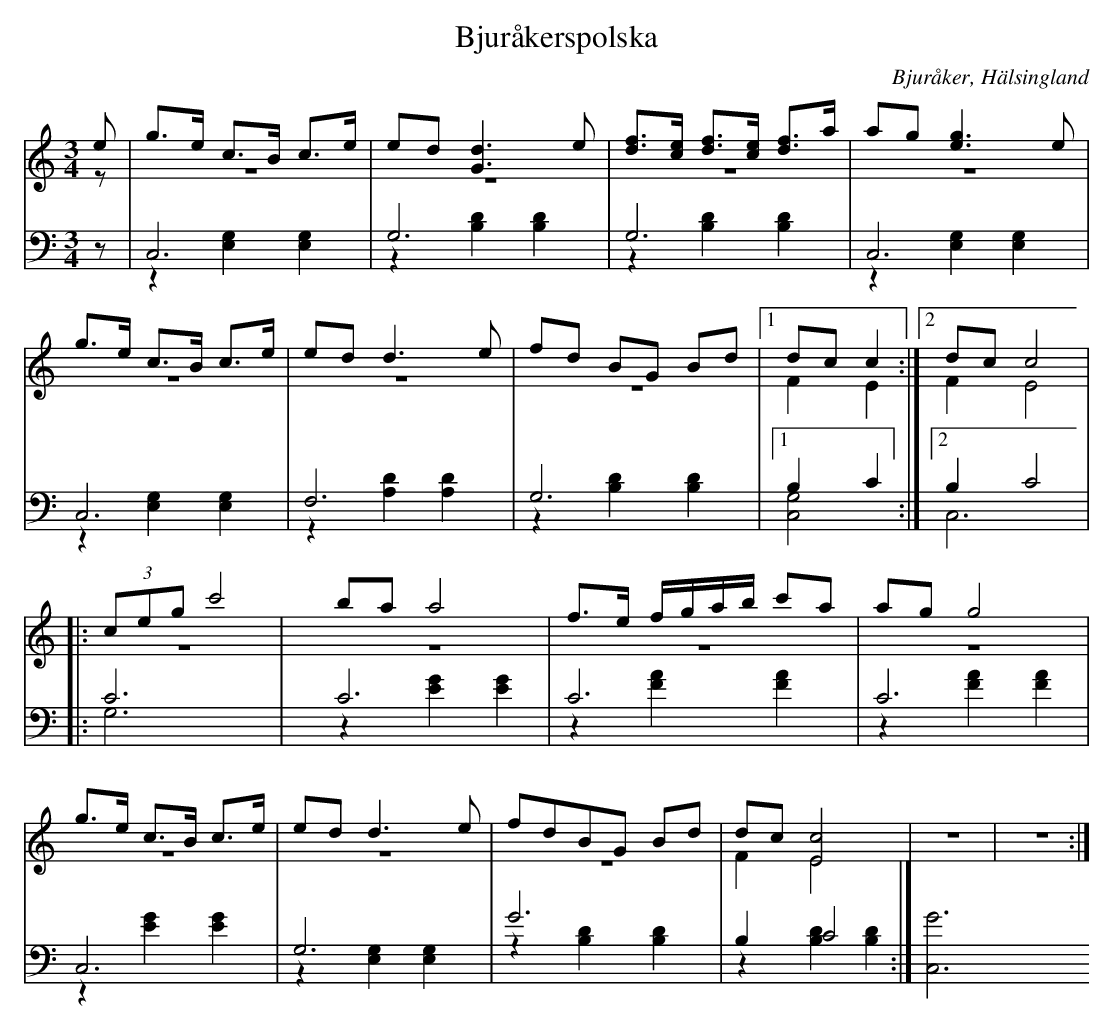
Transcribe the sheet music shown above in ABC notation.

X:1
T: Bjuråkerspolska
O: Bjuråker, Hälsingland
M: 3/4
L: 1/8
K: C
V:1
V:2 merge
V:3
V: 4 merge
V:1
e|g>e c>B c>e|ed [G3d3] e |[df]>[ce] [df]>[ce] [df]>a|ag [e3g3] e|
g>e c>B c>e|ed d3 e |fd BG Bd|1 dc c2:|2 dc c4|
|:(3ceg c'4|ba a4|f>e f/g/a/b/ c'a|ag g4|
g>e c>B c>e|ed d3 e|fdBG Bd|dc [E4c4]|z6|z6:|
V:2
z|z6|z6|z6|z6|
z6|z6|z6|1 F2 E2:|2 F2 E4|
|:z6|z6|z6|z6|
z6|z6|z6|F2 E4:|
V:3 clef=bass
z|C,6|G,6|G,6|C,6|
C,6|F,6|G,6|1 B,2 C2:|2 B,2 C4|
|:C6|C6|C6|C6|
C,6|G,6|g,6|B,2 C4:|
V:4  clef=bass
z|z2 [E,2G,2] [E,2G,2]|z2 [B,2D2] [B,2D2]|z2 [B,2D2] [B,2D2]|z2 [E,2G,2] [E,2G,2]|
z2 [E,2G,2] [E,2G,2]|z2 [A,2D2] [A,2D2] |z2 [B,2D2] [B,2D2]|1 [C,4G,4]:|2 C,6G,6]|
|:z2 [E2G2] [E2G2]|z2 [F2A2] [F2A2]|z2 [F2A2] [F2A2]|z2 [E2G2] [E2G2]|
z2 [E,2G,2] [E,2G,2]|z2 [B,2D2] [B,2D2]|z2 [B,2D2] [B,2D2]|[C,6G6]:|
